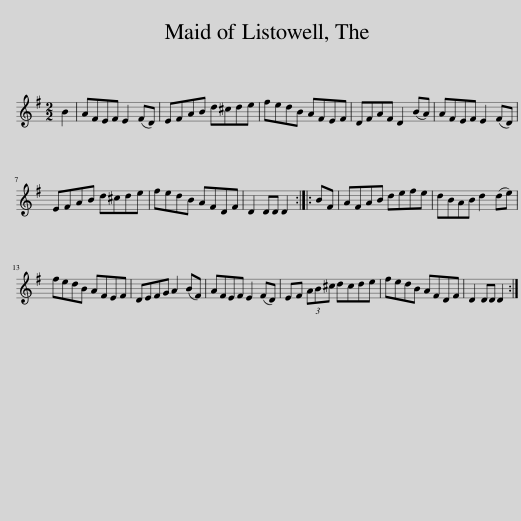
X:1
L:1/8
M:2/2
I:linebreak $
K:G
V:1 treble
V:1
 B2 | AFEF E2 (FD) | EFAB d^cde | fedB AFEF | DFAF D2 (BA) | %5
 AFEF E2 (FD) |$ EFAB d^cde | fedB AFDF | D2 DD D2 :: BF | %10
 AFAB defe | dBAB d2 (de) |$ fedB AFEF | DEFG A2 (BF) | AFEF E2 (FD) | %15
 EF (3AB^c dcde | fedB AFDF | D2 DD D2 :| %18
